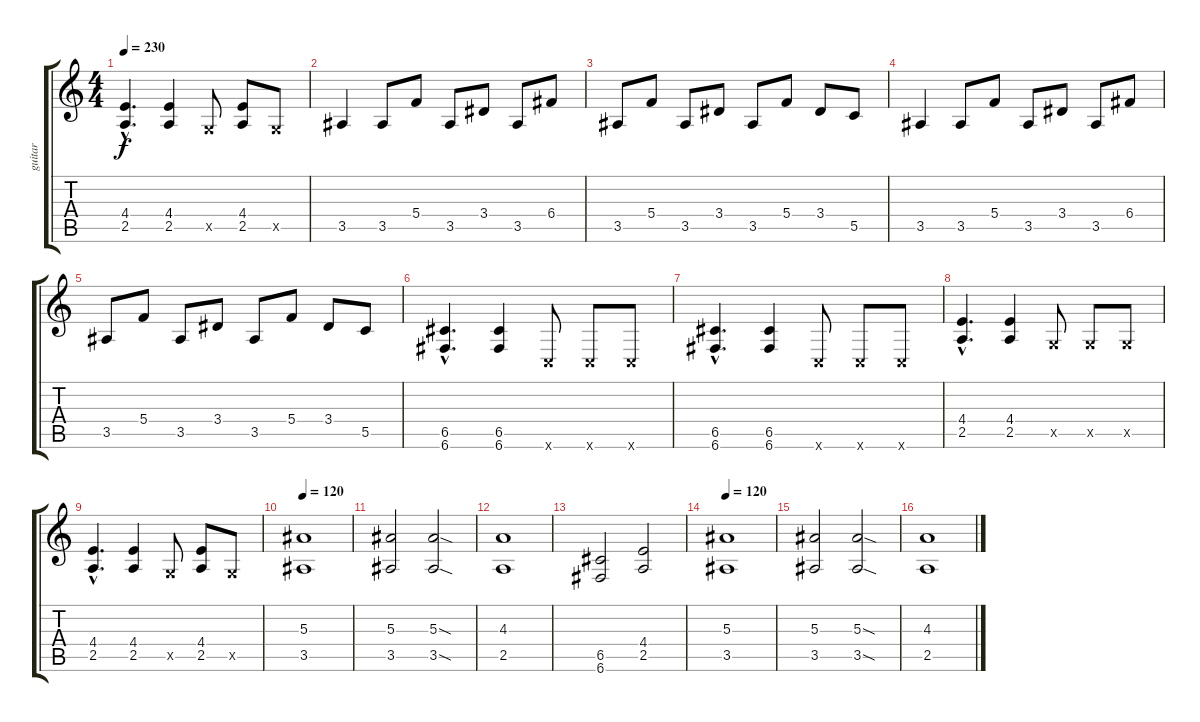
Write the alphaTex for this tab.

\track ("guitar" "guitar") {instrument distortionguitar}
\staff {score tabs}
\tuning (D4 A3 F3 C3 G2 C2) {hide}
\ts (4 4)
\tempo 230
\clef g2
\ks c
(4.4{hac} 2.5{hac}).4{d dy f} (4.4 2.5).4 0.5{x}.8 (4.4 2.5).8 0.5{x}.8 |
3.5.4 3.5.8 5.4.8 3.5.8 3.4.8 3.5.8 6.4.8 |
3.5.8 5.4.8 3.5.8 3.4.8 3.5.8 5.4.8 3.4.8 5.5.8 |
3.5.4 3.5.8 5.4.8 3.5.8 3.4.8 3.5.8 6.4.8 |
3.5.8 5.4.8 3.5.8 3.4.8 3.5.8 5.4.8 3.4.8 5.5.8 |
(6.5{hac} 6.6{hac}).4{d} (6.5 6.6).4 0.6{x}.8 0.6{x}.8 0.6{x}.8 |
(6.5{hac} 6.6{hac}).4{d} (6.5 6.6).4 0.6{x}.8 0.6{x}.8 0.6{x}.8 |
(4.4{hac} 2.5{hac}).4{d} (4.4 2.5).4 0.5{x}.8 0.5{x}.8 0.5{x}.8 |
(4.4{hac} 2.5{hac}).4{d} (4.4 2.5).4 0.5{x}.8 (4.4 2.5).8 0.5{x}.8 |
\tempo 120
(5.3 3.5).1 |
(5.3 3.5).2 (5.3{sod} 3.5{sod}).2 |
(4.3 2.5).1 |
(6.5 6.6).2 (4.4 2.5).2 |
\tempo 120
(5.3 3.5).1 |
(5.3 3.5).2 (5.3{sod} 3.5{sod}).2 |
(4.3 2.5).1
